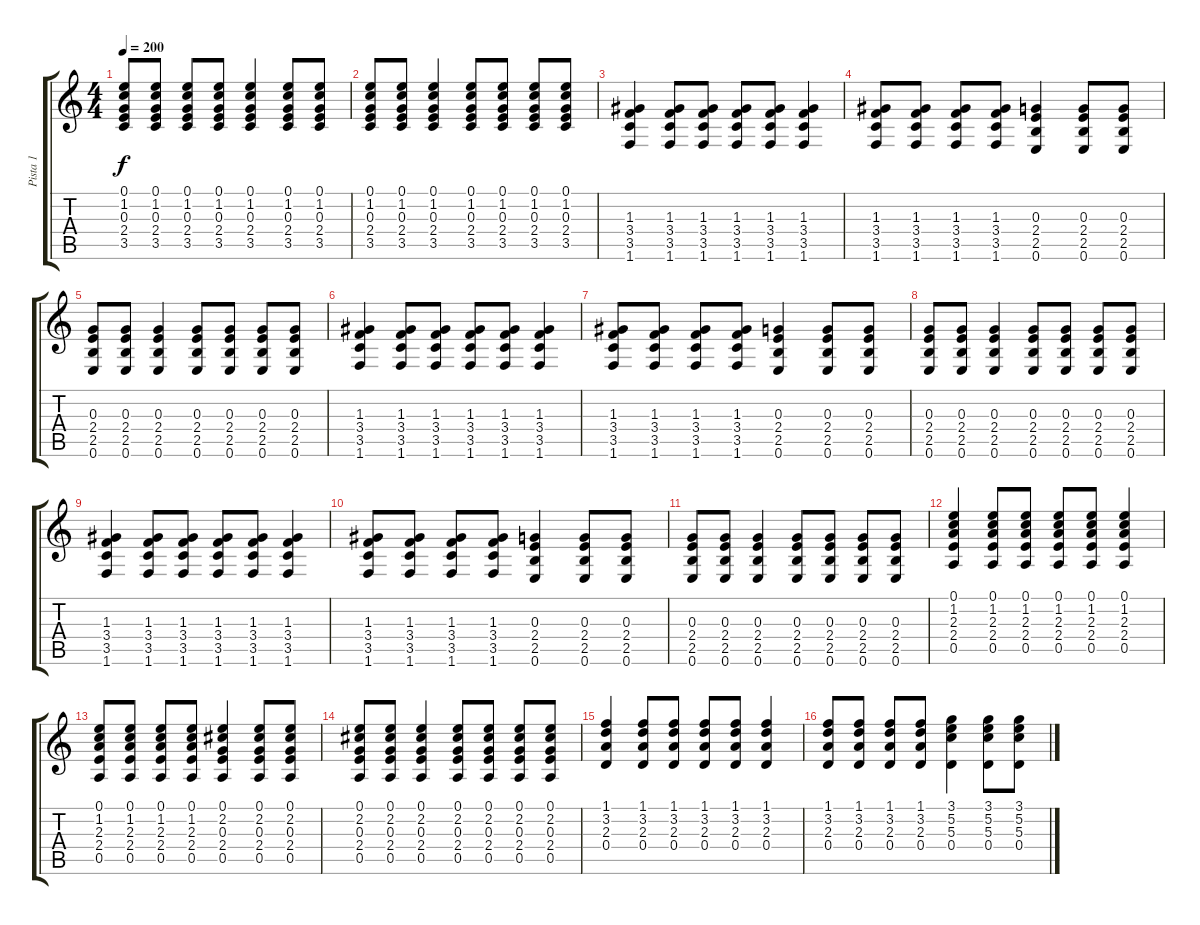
\track ("Pista 1" "Pista 1") {instrument acousticguitarnylon}
\staff {score tabs}
\tuning (E4 B3 G3 D3 A2 E2) {hide}
\ts (4 4)
\tempo 200
\clef g2
\ks c
(0.1 1.2 0.3 2.4 3.5).8{dy f} (0.1 1.2 0.3 2.4 3.5).8 (0.1 1.2 0.3 2.4 3.5).8 (0.1 1.2 0.3 2.4 3.5).8 (0.1 1.2 0.3 2.4 3.5).4 (0.1 1.2 0.3 2.4 3.5).8 (0.1 1.2 0.3 2.4 3.5).8 |
(0.1 1.2 0.3 2.4 3.5).8 (0.1 1.2 0.3 2.4 3.5).8 (0.1 1.2 0.3 2.4 3.5).4 (0.1 1.2 0.3 2.4 3.5).8 (0.1 1.2 0.3 2.4 3.5).8 (0.1 1.2 0.3 2.4 3.5).8 (0.1 1.2 0.3 2.4 3.5).8 |
(1.3 3.4 3.5 1.6).4 (1.3 3.4 3.5 1.6).8 (1.3 3.4 3.5 1.6).8 (1.3 3.4 3.5 1.6).8 (1.3 3.4 3.5 1.6).8 (1.3 3.4 3.5 1.6).4 |
(1.3 3.4 3.5 1.6).8 (1.3 3.4 3.5 1.6).8 (1.3 3.4 3.5 1.6).8 (1.3 3.4 3.5 1.6).8 (0.3 2.4 2.5 0.6).4 (0.3 2.4 2.5 0.6).8 (0.3 2.4 2.5 0.6).8 |
(0.3 2.4 2.5 0.6).8 (0.3 2.4 2.5 0.6).8 (0.3 2.4 2.5 0.6).4 (0.3 2.4 2.5 0.6).8 (0.3 2.4 2.5 0.6).8 (0.3 2.4 2.5 0.6).8 (0.3 2.4 2.5 0.6).8 |
(1.3 3.4 3.5 1.6).4 (1.3 3.4 3.5 1.6).8 (1.3 3.4 3.5 1.6).8 (1.3 3.4 3.5 1.6).8 (1.3 3.4 3.5 1.6).8 (1.3 3.4 3.5 1.6).4 |
(1.3 3.4 3.5 1.6).8 (1.3 3.4 3.5 1.6).8 (1.3 3.4 3.5 1.6).8 (1.3 3.4 3.5 1.6).8 (0.3 2.4 2.5 0.6).4 (0.3 2.4 2.5 0.6).8 (0.3 2.4 2.5 0.6).8 |
(0.3 2.4 2.5 0.6).8 (0.3 2.4 2.5 0.6).8 (0.3 2.4 2.5 0.6).4 (0.3 2.4 2.5 0.6).8 (0.3 2.4 2.5 0.6).8 (0.3 2.4 2.5 0.6).8 (0.3 2.4 2.5 0.6).8 |
(1.3 3.4 3.5 1.6).4 (1.3 3.4 3.5 1.6).8 (1.3 3.4 3.5 1.6).8 (1.3 3.4 3.5 1.6).8 (1.3 3.4 3.5 1.6).8 (1.3 3.4 3.5 1.6).4 |
(1.3 3.4 3.5 1.6).8 (1.3 3.4 3.5 1.6).8 (1.3 3.4 3.5 1.6).8 (1.3 3.4 3.5 1.6).8 (0.3 2.4 2.5 0.6).4 (0.3 2.4 2.5 0.6).8 (0.3 2.4 2.5 0.6).8 |
(0.3 2.4 2.5 0.6).8 (0.3 2.4 2.5 0.6).8 (0.3 2.4 2.5 0.6).4 (0.3 2.4 2.5 0.6).8 (0.3 2.4 2.5 0.6).8 (0.3 2.4 2.5 0.6).8 (0.3 2.4 2.5 0.6).8 |
(0.1 1.2 2.3 2.4 0.5).4 (0.1 1.2 2.3 2.4 0.5).8 (0.1 1.2 2.3 2.4 0.5).8 (0.1 1.2 2.3 2.4 0.5).8 (0.1 1.2 2.3 2.4 0.5).8 (0.1 1.2 2.3 2.4 0.5).4 |
(0.1 1.2 2.3 2.4 0.5).8 (0.1 1.2 2.3 2.4 0.5).8 (0.1 1.2 2.3 2.4 0.5).8 (0.1 1.2 2.3 2.4 0.5).8 (0.1 2.2 0.3 2.4 0.5).4 (0.1 2.2 0.3 2.4 0.5).8 (0.1 2.2 0.3 2.4 0.5).8 |
(0.1 2.2 0.3 2.4 0.5).8 (0.1 2.2 0.3 2.4 0.5).8 (0.1 2.2 0.3 2.4 0.5).4 (0.1 2.2 0.3 2.4 0.5).8 (0.1 2.2 0.3 2.4 0.5).8 (0.1 2.2 0.3 2.4 0.5).8 (0.1 2.2 0.3 2.4 0.5).8 |
(1.1 3.2 2.3 0.4).4 (1.1 3.2 2.3 0.4).8 (1.1 3.2 2.3 0.4).8 (1.1 3.2 2.3 0.4).8 (1.1 3.2 2.3 0.4).8 (1.1 3.2 2.3 0.4).4 |
(1.1 3.2 2.3 0.4).8 (1.1 3.2 2.3 0.4).8 (1.1 3.2 2.3 0.4).8 (1.1 3.2 2.3 0.4).8 (3.1 5.2 5.3 0.4).4 (3.1 5.2 5.3 0.4).8 (3.1 5.2 5.3 0.4).8
